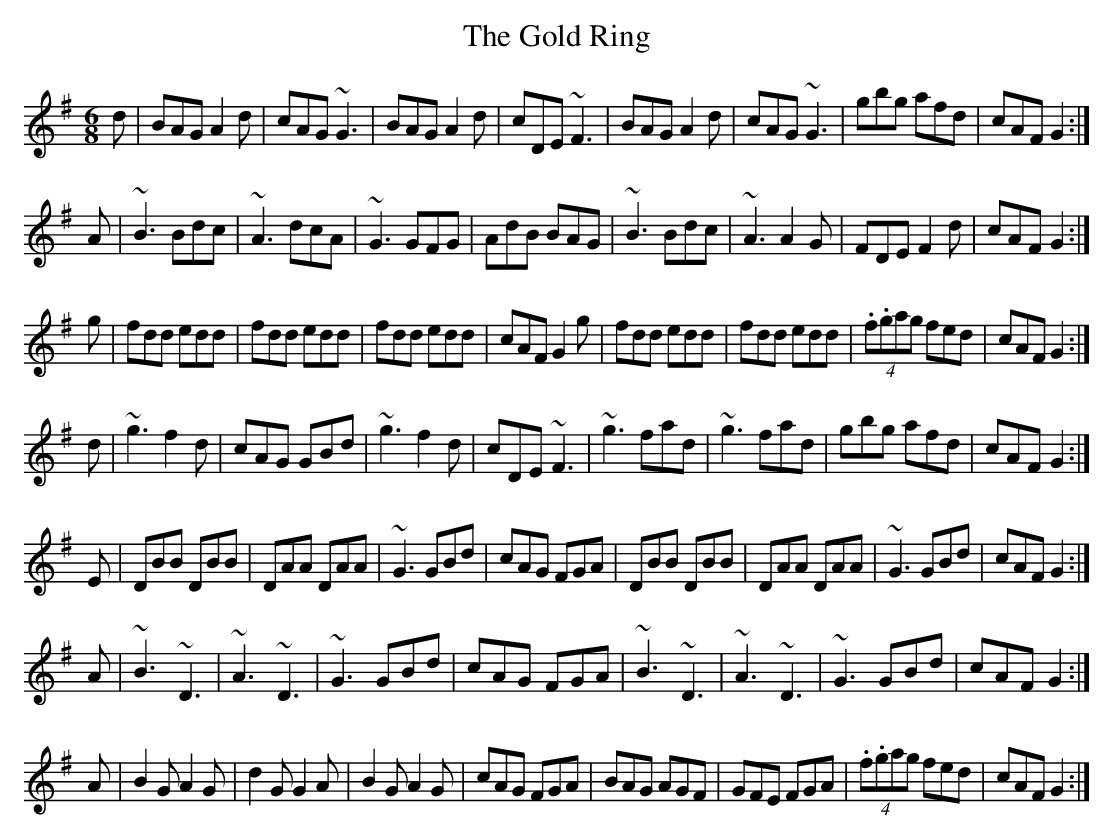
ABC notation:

X:1
T: Gold Ring, The
M:6/8
L:1/8
K:G
d|BAG A2d|cAG ~G3|BAG A2d|cDE ~F3|BAG A2d|cAG ~G3|gbg afd|cAF G2:|
A|~B3 Bdc|~A3 dcA|~G3 GFG|AdB BAG|~B3 Bdc|~A3 A2G|FDE F2d|cAF G2:|
g|fdd edd|fdd edd|fdd edd|cAF G2g|fdd edd|fdd edd|(4.f.gag fed|cAF G2:|
d|~g3 f2d|cAG GBd|~g3 f2 d|cDE ~F3|~g3 fad|~g3 fad|gbg afd|cAF G2:|
E|DBB DBB|DAA DAA|~G3 GBd|cAG FGA|DBB DBB|DAA DAA|~G3 GBd|cAF G2:|
A|~B3 ~D3|~A3 ~D3 |~G3 GBd|cAG FGA|~B3 ~D3|~A3 ~D3|~G3 GBd|cAF G2:|
A|B2G A2G|d2 G G2A|B2G A2G|cAG FGA|BAG AGF|GFE FGA|(4.f.gag fed|cAF G2:|
